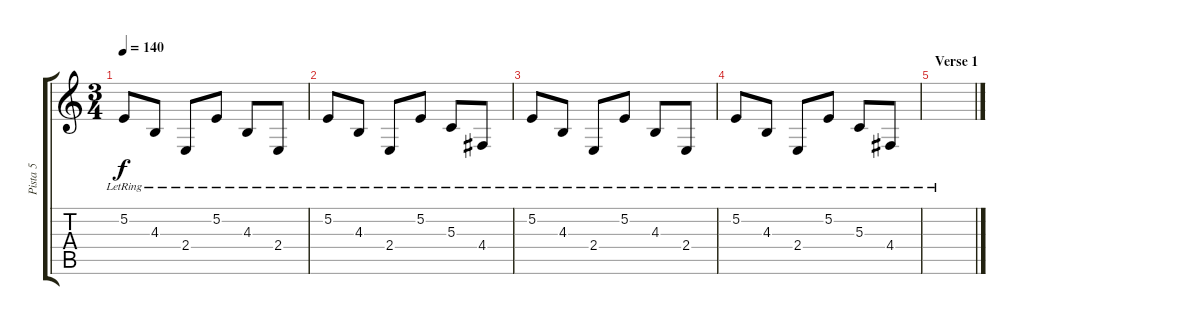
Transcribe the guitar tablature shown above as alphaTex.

\track ("Pista 5" "Pista 5") {instrument stringensemble2}
\staff {score tabs}
\tuning (E4 B3 G3 D3 A2 E2) {hide}
\ts (3 4)
\tempo 140
\clef g2
\ks c
5.2{lr}.8{dy f} 4.3{lr}.8 2.4{lr}.8 5.2{lr}.8 4.3{lr}.8 2.4{lr}.8 |
5.2{lr}.8 4.3{lr}.8 2.4{lr}.8 5.2{lr}.8 5.3{lr}.8 4.4{lr}.8 |
5.2{lr}.8 4.3{lr}.8 2.4{lr}.8 5.2{lr}.8 4.3{lr}.8 2.4{lr}.8 |
5.2{lr}.8 4.3{lr}.8 2.4{lr}.8 5.2{lr}.8 5.3{lr}.8 4.4{lr}.8 |
\section ("" "Verse 1")
